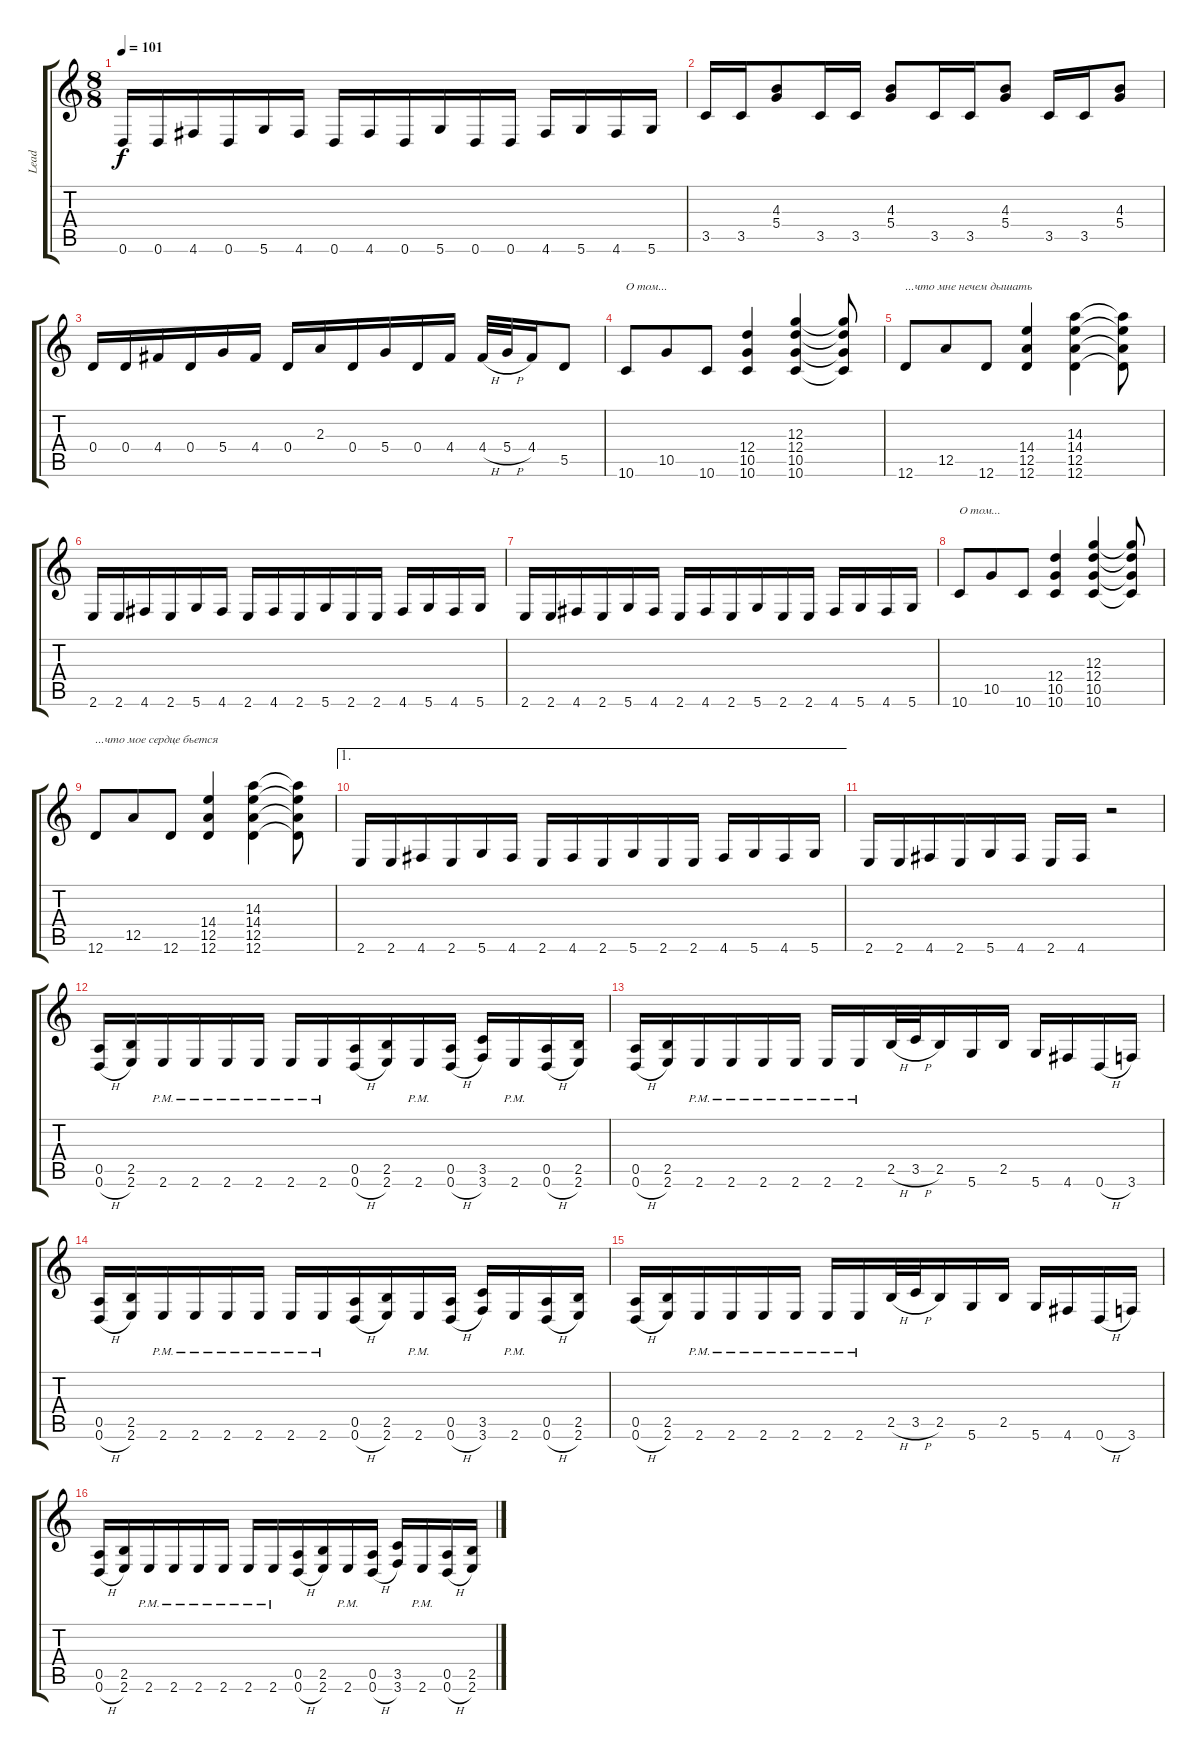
\track ("Lead" "Lead") {instrument overdrivenguitar}
\staff {score tabs}
\tuning (E4 B3 G3 D3 A2 D2) {hide}
\ts (8 8)
\tempo 101
\clef g2
\ks c
0.6.16{dy f} 0.6.16 4.6.16 0.6.16 5.6.16 4.6.16 0.6.16 4.6.16 0.6.16 5.6.16 0.6.16 0.6.16 4.6.16 5.6.16 4.6.16 5.6.16 |
3.5.16 3.5.16 (4.3 5.4).8 3.5.16 3.5.16 (4.3 5.4).8 3.5.16 3.5.16 (4.3 5.4).8 3.5.16 3.5.16 (4.3 5.4).8 |
0.4.16 0.4.16 4.4.16 0.4.16 5.4.16 4.4.16 0.4.16 2.3.16 0.4.16 5.4.16 0.4.16 4.4.16 4.4{h}.32 5.4{h}.32 4.4.16 5.5.8 |
10.6.8{txt "О том..."} 10.5.8 10.6.8 (12.4 10.5 10.6).4 (12.3 12.4 10.5 10.6).4 (12.3{t} 12.4{t} 10.5{t} 10.6{t}).8 |
12.6.8{txt "...что мне нечем дышать"} 12.5.8 12.6.8 (14.4 12.5 12.6).4 (14.3 14.4 12.5 12.6).4 (14.3{t} 14.4{t} 12.5{t} 12.6{t}).8 |
2.6.16 2.6.16 4.6.16 2.6.16 5.6.16 4.6.16 2.6.16 4.6.16 2.6.16 5.6.16 2.6.16 2.6.16 4.6.16 5.6.16 4.6.16 5.6.16 |
2.6.16 2.6.16 4.6.16 2.6.16 5.6.16 4.6.16 2.6.16 4.6.16 2.6.16 5.6.16 2.6.16 2.6.16 4.6.16 5.6.16 4.6.16 5.6.16 |
10.6.8{txt "О том..."} 10.5.8 10.6.8 (12.4 10.5 10.6).4 (12.3 12.4 10.5 10.6).4 (12.3{t} 12.4{t} 10.5{t} 10.6{t}).8 |
12.6.8{txt "...что мое сердце бьется"} 12.5.8 12.6.8 (14.4 12.5 12.6).4 (14.3 14.4 12.5 12.6).4 (14.3{t} 14.4{t} 12.5{t} 12.6{t}).8 |
\ae 1
2.6.16 2.6.16 4.6.16 2.6.16 5.6.16 4.6.16 2.6.16 4.6.16 2.6.16 5.6.16 2.6.16 2.6.16 4.6.16 5.6.16 4.6.16 5.6.16 |
2.6.16 2.6.16 4.6.16 2.6.16 5.6.16 4.6.16 2.6.16 4.6.16 r.2 |
(0.5 0.6{h}).16 (2.5 2.6).16 2.6{pm}.16 2.6{pm}.16 2.6{pm}.16 2.6{pm}.16 2.6{pm}.16 2.6{pm}.16 (0.5 0.6{h}).16 (2.5 2.6).16 2.6{pm}.16 (0.5 0.6{h}).16 (3.5 3.6).16 2.6{pm}.16 (0.5 0.6{h}).16 (2.5 2.6).16 |
(0.5 0.6{h}).16 (2.5 2.6).16 2.6{pm}.16 2.6{pm}.16 2.6{pm}.16 2.6{pm}.16 2.6{pm}.16 2.6{pm}.16 2.5{h}.32 3.5{h}.32 2.5.16 5.6.16 2.5.16 5.6.16 4.6.16 0.6{h}.16 3.6.16 |
(0.5 0.6{h}).16 (2.5 2.6).16 2.6{pm}.16 2.6{pm}.16 2.6{pm}.16 2.6{pm}.16 2.6{pm}.16 2.6{pm}.16 (0.5 0.6{h}).16 (2.5 2.6).16 2.6{pm}.16 (0.5 0.6{h}).16 (3.5 3.6).16 2.6{pm}.16 (0.5 0.6{h}).16 (2.5 2.6).16 |
(0.5 0.6{h}).16 (2.5 2.6).16 2.6{pm}.16 2.6{pm}.16 2.6{pm}.16 2.6{pm}.16 2.6{pm}.16 2.6{pm}.16 2.5{h}.32 3.5{h}.32 2.5.16 5.6.16 2.5.16 5.6.16 4.6.16 0.6{h}.16 3.6.16 |
(0.5 0.6{h}).16 (2.5 2.6).16 2.6{pm}.16 2.6{pm}.16 2.6{pm}.16 2.6{pm}.16 2.6{pm}.16 2.6{pm}.16 (0.5 0.6{h}).16 (2.5 2.6).16 2.6{pm}.16 (0.5 0.6{h}).16 (3.5 3.6).16 2.6{pm}.16 (0.5 0.6{h}).16 (2.5 2.6).16
